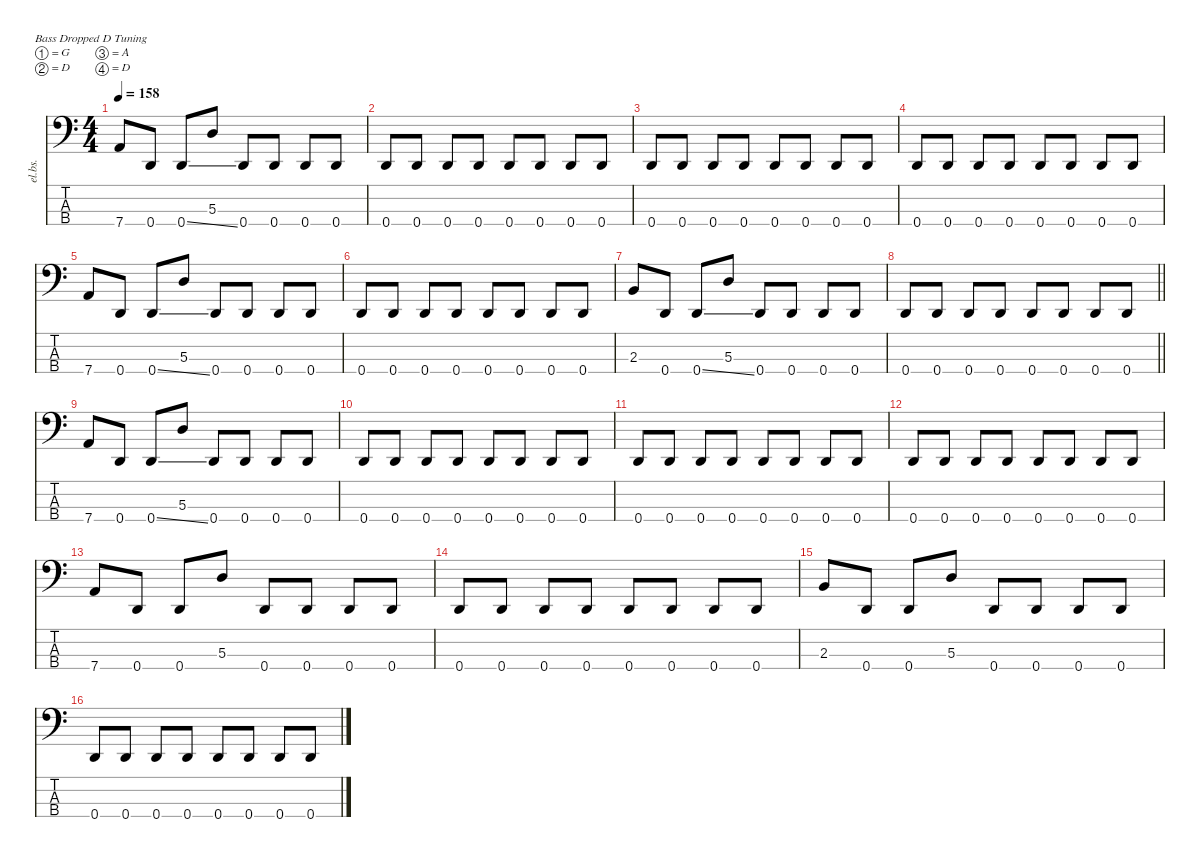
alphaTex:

\defaultSystemsLayout 4
\hideDynamics
\bracketExtendMode nobrackets
\otherSystemsTrackNameOrientation horizontal
\track ("Ellefson" "el.bs.") {instrument electricbasspick}
\staff {score tabs}
\tuning (G2 D2 A1 D1)
\ts (4 4)
\tempo 158
\clef f4
\ks c
7.4.8{dy f beam Up} 0.4.8{beam Up} 0.4{ss}.8{beam Up} 5.3.8{beam Up} 0.4.8{beam Up} 0.4.8{beam Up} 0.4.8{beam Up} 0.4.8{beam Up} |
0.4.8{beam Up} 0.4.8{beam Up} 0.4.8{beam Up} 0.4.8{beam Up} 0.4.8{beam Up} 0.4.8{beam Up} 0.4.8{beam Up} 0.4.8{beam Up} |
0.4.8{beam Up} 0.4.8{beam Up} 0.4.8{beam Up} 0.4.8{beam Up} 0.4.8{beam Up} 0.4.8{beam Up} 0.4.8{beam Up} 0.4.8{beam Up} |
0.4.8{beam Up} 0.4.8{beam Up} 0.4.8{beam Up} 0.4.8{beam Up} 0.4.8{beam Up} 0.4.8{beam Up} 0.4.8{beam Up} 0.4.8{beam Up} |
7.4.8{beam Up} 0.4.8{beam Up} 0.4{ss}.8{beam Up} 5.3.8{beam Up} 0.4.8{beam Up} 0.4.8{beam Up} 0.4.8{beam Up} 0.4.8{beam Up} |
0.4.8{beam Up} 0.4.8{beam Up} 0.4.8{beam Up} 0.4.8{beam Up} 0.4.8{beam Up} 0.4.8{beam Up} 0.4.8{beam Up} 0.4.8{beam Up} |
2.3.8{beam Up} 0.4.8{beam Up} 0.4{ss}.8{beam Up} 5.3.8{beam Up} 0.4.8{beam Up} 0.4.8{beam Up} 0.4.8{beam Up} 0.4.8{beam Up} |
\barLineRight lightlight
0.4.8{beam Up} 0.4.8{beam Up} 0.4.8{beam Up} 0.4.8{beam Up} 0.4.8{beam Up} 0.4.8{beam Up} 0.4.8{beam Up} 0.4.8{beam Up} |
7.4.8{beam Up} 0.4.8{beam Up} 0.4{ss}.8{beam Up} 5.3.8{beam Up} 0.4.8{beam Up} 0.4.8{beam Up} 0.4.8{beam Up} 0.4.8{beam Up} |
0.4.8{beam Up} 0.4.8{beam Up} 0.4.8{beam Up} 0.4.8{beam Up} 0.4.8{beam Up} 0.4.8{beam Up} 0.4.8{beam Up} 0.4.8{beam Up} |
0.4.8{beam Up} 0.4.8{beam Up} 0.4.8{beam Up} 0.4.8{beam Up} 0.4.8{beam Up} 0.4.8{beam Up} 0.4.8{beam Up} 0.4.8{beam Up} |
0.4.8{beam Up} 0.4.8{beam Up} 0.4.8{beam Up} 0.4.8{beam Up} 0.4.8{beam Up} 0.4.8{beam Up} 0.4.8{beam Up} 0.4.8{beam Up} |
7.4.8{beam Up} 0.4.8{beam Up} 0.4.8{beam Up} 5.3.8{beam Up} 0.4.8{beam Up} 0.4.8{beam Up} 0.4.8{beam Up} 0.4.8{beam Up} |
0.4.8{beam Up} 0.4.8{beam Up} 0.4.8{beam Up} 0.4.8{beam Up} 0.4.8{beam Up} 0.4.8{beam Up} 0.4.8{beam Up} 0.4.8{beam Up} |
2.3.8{beam Up} 0.4.8{beam Up} 0.4.8{beam Up} 5.3.8{beam Up} 0.4.8{beam Up} 0.4.8{beam Up} 0.4.8{beam Up} 0.4.8{beam Up} |
0.4.8{beam Up} 0.4.8{beam Up} 0.4.8{beam Up} 0.4.8{beam Up} 0.4.8{beam Up} 0.4.8{beam Up} 0.4.8{beam Up} 0.4.8{beam Up}
